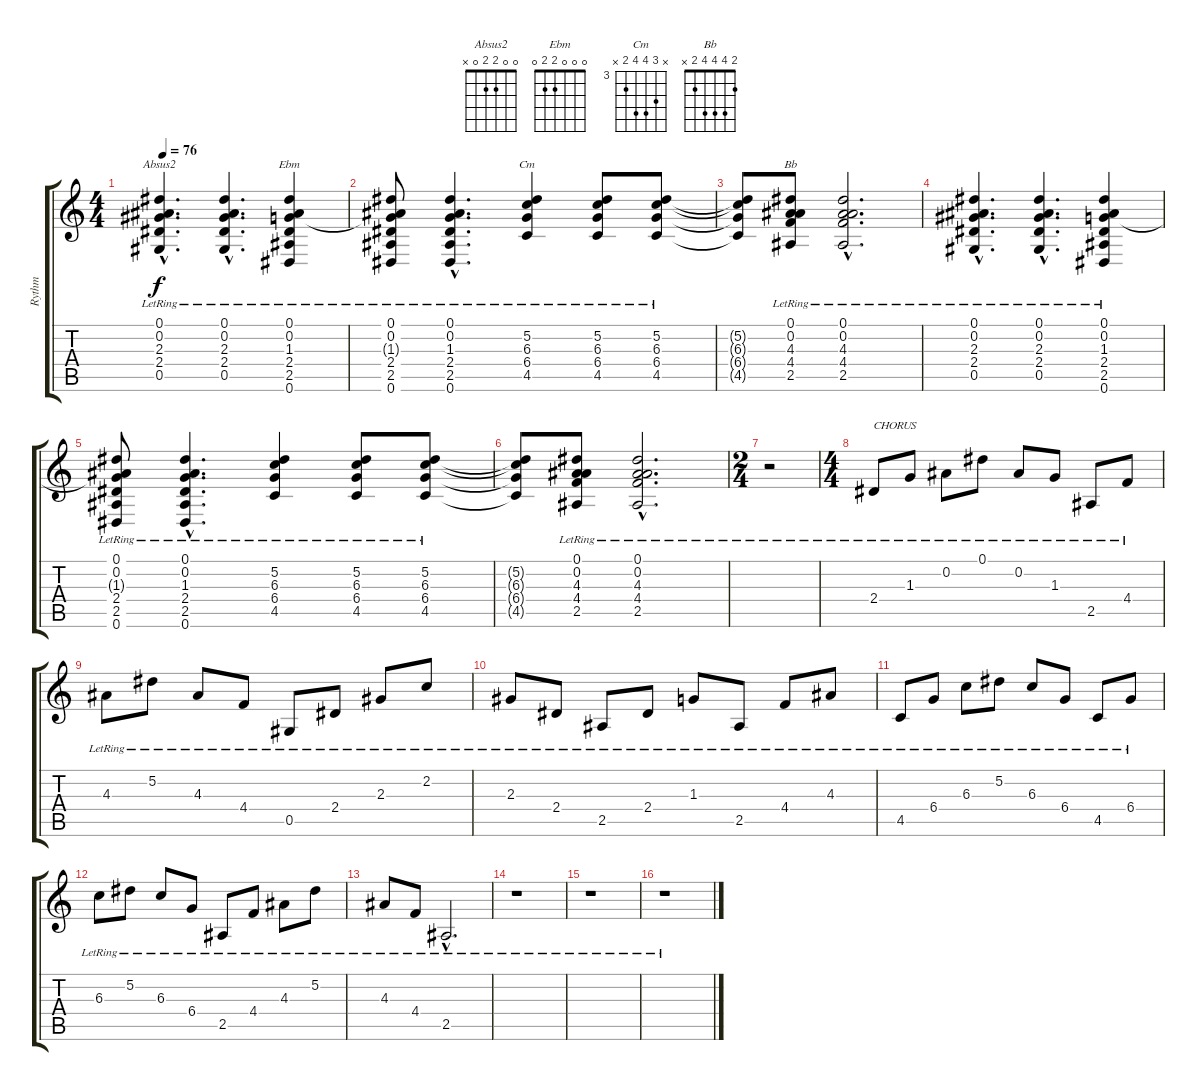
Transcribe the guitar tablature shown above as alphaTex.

\track ("Rythm" "Rythm") {instrument acousticguitarnylon}
\staff {score tabs}
\tuning (Eb4 Bb3 Gb3 Db3 Ab2 Eb2) {hide}
\chord ("Absus2" 0 0 2 2 0 x)
\chord ("Ebm" 0 0 0 2 2 0)
\chord ("Cm" x 5 6 6 4 x) {firstfret 3}
\chord ("Bb" 2 4 4 4 2 x)
\ts (4 4)
\tempo 76
\clef g2
\ks c
(0.1{hac lr} 0.2{hac lr} 2.3{hac lr} 2.4{hac lr} 0.5{hac lr}).4{d ch "Absus2" dy f} (0.1{hac lr} 0.2{hac lr} 2.3{hac lr} 2.4{hac lr} 0.5{hac lr}).4{d} (0.1{lr} 0.2{lr} 1.3{lr} 2.4{lr} 2.5{lr} 0.6{lr}).4{ch "Ebm"} |
(0.1{lr} 0.2{lr} 1.3{t} 2.4{lr} 2.5{lr} 0.6{lr}).8 (0.1{hac lr} 0.2{hac lr} 1.3{hac lr} 2.4{hac lr} 2.5{hac lr} 0.6{hac lr}).4{d} (5.2{lr} 6.3{lr} 6.4{lr} 4.5{lr}).4{ch "Cm"} (5.2{lr} 6.3{lr} 6.4{lr} 4.5{lr}).8 (5.2{lr} 6.3{lr} 6.4{lr} 4.5{lr}).8 |
(5.2{t} 6.3{t} 6.4{t} 4.5{t}).8 (0.1{lr} 0.2{lr} 4.3{lr} 4.4{lr} 2.5{lr}).8{ch "Bb"} (0.1{hac lr} 0.2{hac lr} 4.3{hac lr} 4.4{hac lr} 2.5{hac lr}).2{d} |
(0.1{hac lr} 0.2{hac lr} 2.3{hac lr} 2.4{hac lr} 0.5{hac lr}).4{d} (0.1{hac lr} 0.2{hac lr} 2.3{hac lr} 2.4{hac lr} 0.5{hac lr}).4{d} (0.1{lr} 0.2{lr} 1.3{lr} 2.4{lr} 2.5{lr} 0.6{lr}).4 |
(0.1{lr} 0.2{lr} 1.3{t} 2.4{lr} 2.5{lr} 0.6{lr}).8 (0.1{hac lr} 0.2{hac lr} 1.3{hac lr} 2.4{hac lr} 2.5{hac lr} 0.6{hac lr}).4{d} (5.2{lr} 6.3{lr} 6.4{lr} 4.5{lr}).4 (5.2{lr} 6.3{lr} 6.4{lr} 4.5{lr}).8 (5.2{lr} 6.3{lr} 6.4{lr} 4.5{lr}).8 |
(5.2{t} 6.3{t} 6.4{t} 4.5{t}).8 (0.1{lr} 0.2{lr} 4.3{lr} 4.4{lr} 2.5{lr}).8 (0.1{hac lr} 0.2{hac lr} 4.3{hac lr} 4.4{hac lr} 2.5{hac lr}).2{d} |
\ts (2 4)
r.2 |
\ts (4 4)
2.4{lr}.8{txt "CHORUS"} 1.3{lr}.8 0.2{lr}.8 0.1{lr}.8 0.2{lr}.8 1.3{lr}.8 2.5{lr}.8 4.4{lr}.8 |
4.3{lr}.8 5.2{lr}.8 4.3{lr}.8 4.4{lr}.8 0.5{lr}.8 2.4{lr}.8 2.3{lr}.8 2.2{lr}.8 |
2.3{lr}.8 2.4{lr}.8 2.5{lr}.8 2.4{lr}.8 1.3{lr}.8 2.5{lr}.8 4.4{lr}.8 4.3{lr}.8 |
4.5{lr}.8 6.4{lr}.8 6.3{lr}.8 5.2{lr}.8 6.3{lr}.8 6.4{lr}.8 4.5{lr}.8 6.4{lr}.8 |
6.3{lr}.8 5.2{lr}.8 6.3{lr}.8 6.4{lr}.8 2.5{lr}.8 4.4{lr}.8 4.3{lr}.8 5.2{lr}.8 |
4.3{lr}.8 4.4{lr}.8 2.5{hac lr}.2{d} |
r.1 |
r.1 |
r.1
